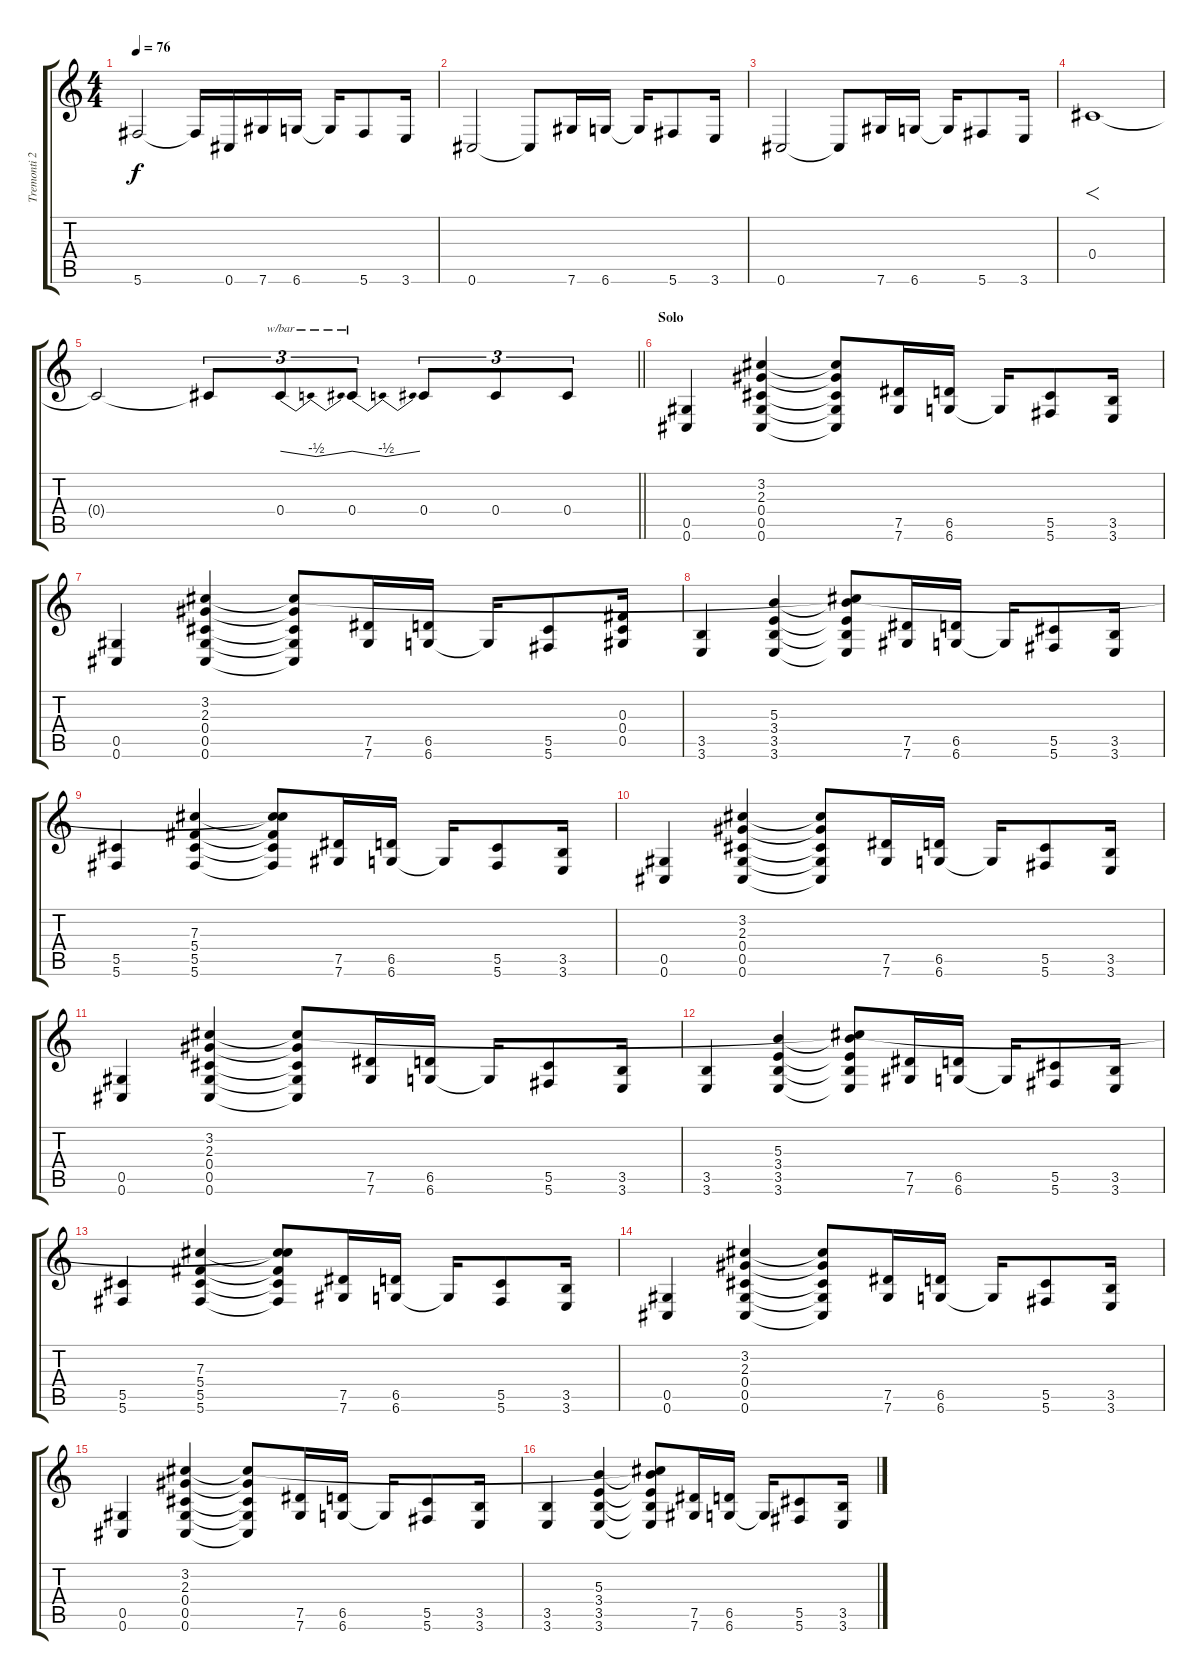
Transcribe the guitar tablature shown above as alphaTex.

\track ("Tremonti 2" "Tremonti 2") {instrument overdrivenguitar}
\staff {score tabs}
\tuning (Eb4 Bb3 Gb3 Db3 Ab2 Db2) {hide}
\ts (4 4)
\tempo 76
\clef g2
\ks c
5.6.2{dy f} 5.6{t}.16 0.6.16 7.6.16 6.6.16 6.6{t}.16 5.6.8 3.6.16 |
0.6.2 0.6{t}.8 7.6.16 6.6.16 6.6{t}.16 5.6.8 3.6.16 |
0.6.2 0.6{t}.8 7.6.16 6.6.16 6.6{t}.16 5.6.8 3.6.16 |
0.4.1{f} |
\barLineRight lightlight
0.4{t}.2 0.4{t}.8{tu (3 2)} 0.4.8{tu (3 2) tbe (dip default 0 0 30 -2 60 0)} 0.4.8{tu (3 2) tbe (dip default 0 0 30 -2 60 0)} 0.4.8{tu (3 2)} 0.4.8{tu (3 2)} 0.4.8{tu (3 2)} |
\section ("" "Solo")
(0.5 0.6).4 (3.2 2.3 0.4 0.5 0.6).4 (3.2{t} 2.3{t} 0.4{t} 0.5{t} 0.6{t}).8 (7.5 7.6).16 (6.5 6.6).16 6.6{t}.16 (5.5 5.6).8 (3.5 3.6).16 |
(0.5 0.6).4 (3.2 2.3 0.4 0.5 0.6).4 (3.2{t} 2.3{t} 0.4{t} 0.5{t} 0.6{t}).8 (7.5 7.6).16 (6.5 6.6).16 6.6{t}.16 (5.5 5.6).8 (0.3 0.4 0.5).16 |
(3.5 3.6).4 (5.3 3.4 3.5 3.6).4 (3.2{t} 5.3{t} 3.4{t} 3.5{t} 3.6{t}).8 (7.5 7.6).16 (6.5 6.6).16 6.6{t}.16 (5.5 5.6).8 (3.5 3.6).16 |
(5.5 5.6).4 (7.3 5.4 5.5 5.6).4 (3.2{t} 7.3{t} 5.4{t} 5.5{t} 5.6{t}).8 (7.5 7.6).16 (6.5 6.6).16 6.6{t}.16 (5.5 5.6).8 (3.5 3.6).16 |
(0.5 0.6).4 (3.2 2.3 0.4 0.5 0.6).4 (3.2{t} 2.3{t} 0.4{t} 0.5{t} 0.6{t}).8 (7.5 7.6).16 (6.5 6.6).16 6.6{t}.16 (5.5 5.6).8 (3.5 3.6).16 |
(0.5 0.6).4 (3.2 2.3 0.4 0.5 0.6).4 (3.2{t} 2.3{t} 0.4{t} 0.5{t} 0.6{t}).8 (7.5 7.6).16 (6.5 6.6).16 6.6{t}.16 (5.5 5.6).8 (3.5 3.6).16 |
(3.5 3.6).4 (5.3 3.4 3.5 3.6).4 (3.2{t} 5.3{t} 3.4{t} 3.5{t} 3.6{t}).8 (7.5 7.6).16 (6.5 6.6).16 6.6{t}.16 (5.5 5.6).8 (3.5 3.6).16 |
(5.5 5.6).4 (7.3 5.4 5.5 5.6).4 (3.2{t} 7.3{t} 5.4{t} 5.5{t} 5.6{t}).8 (7.5 7.6).16 (6.5 6.6).16 6.6{t}.16 (5.5 5.6).8 (3.5 3.6).16 |
(0.5 0.6).4 (3.2 2.3 0.4 0.5 0.6).4 (3.2{t} 2.3{t} 0.4{t} 0.5{t} 0.6{t}).8 (7.5 7.6).16 (6.5 6.6).16 6.6{t}.16 (5.5 5.6).8 (3.5 3.6).16 |
(0.5 0.6).4 (3.2 2.3 0.4 0.5 0.6).4 (3.2{t} 2.3{t} 0.4{t} 0.5{t} 0.6{t}).8 (7.5 7.6).16 (6.5 6.6).16 6.6{t}.16 (5.5 5.6).8 (3.5 3.6).16 |
(3.5 3.6).4 (5.3 3.4 3.5 3.6).4 (3.2{t} 5.3{t} 3.4{t} 3.5{t} 3.6{t}).8 (7.5 7.6).16 (6.5 6.6).16 6.6{t}.16 (5.5 5.6).8 (3.5 3.6).16
